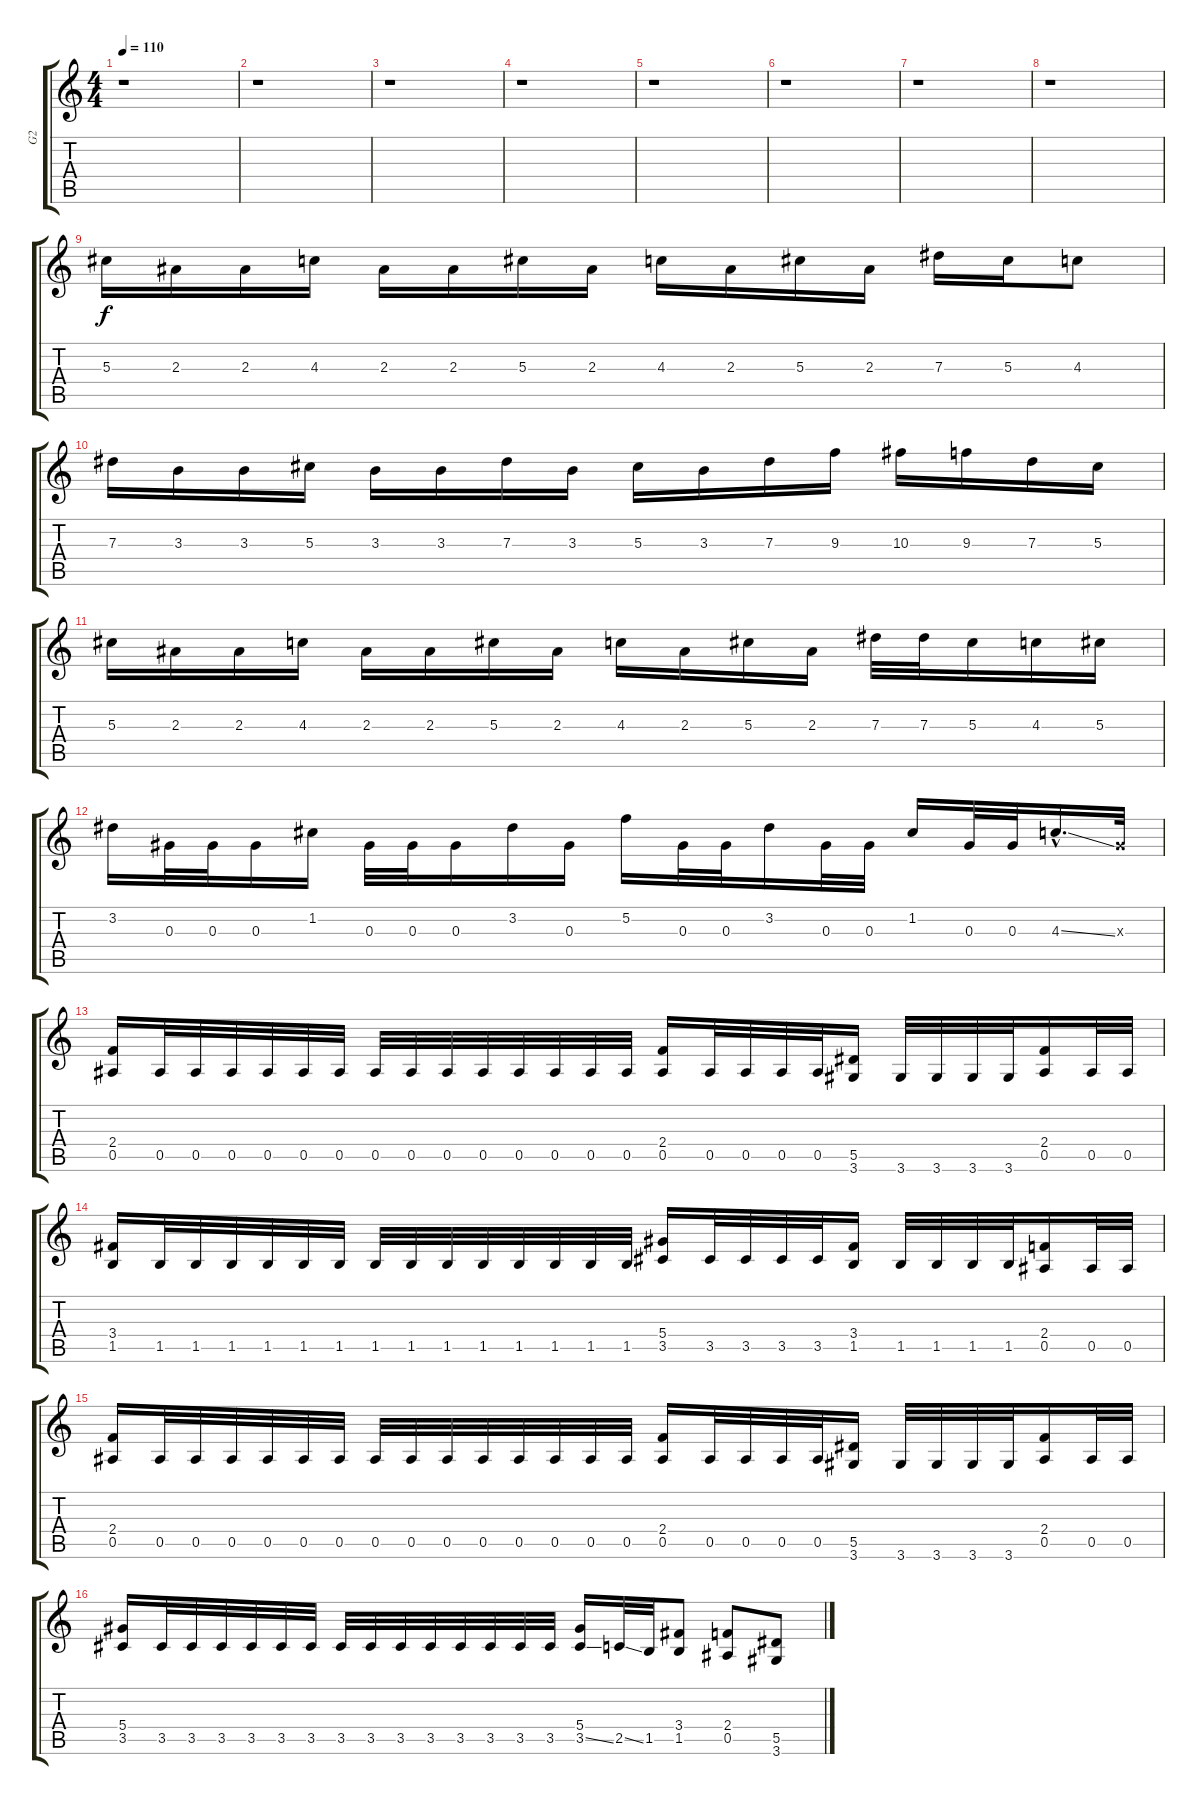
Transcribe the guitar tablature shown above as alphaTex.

\track ("G2" "G2") {instrument distortionguitar}
\staff {score tabs}
\tuning (F4 C4 Ab3 Eb3 Bb2 F2) {hide}
\ts (4 4)
\tempo 110
\clef g2
\ks c
r.1{dy f} |
r.1 |
r.1 |
r.1 |
r.1 |
r.1 |
r.1 |
r.1 |
5.3.16{volume 11 balance 16} 2.3.16 2.3.16 4.3.16 2.3.16 2.3.16 5.3.16 2.3.16 4.3.16 2.3.16 5.3.16 2.3.16 7.3.16 5.3.16 4.3.8 |
7.3.16 3.3.16 3.3.16 5.3.16 3.3.16 3.3.16 7.3.16 3.3.16 5.3.16 3.3.16 7.3.16 9.3.16 10.3.16 9.3.16 7.3.16 5.3.16 |
5.3.16 2.3.16 2.3.16 4.3.16 2.3.16 2.3.16 5.3.16 2.3.16 4.3.16 2.3.16 5.3.16 2.3.16 7.3.32 7.3.32 5.3.16 4.3.16 5.3.16 |
3.2.16 0.3.32 0.3.32 0.3.16 1.2.16 0.3.32 0.3.32 0.3.16 3.2.16 0.3.16 5.2.16 0.3.32 0.3.32 3.2.16 0.3.32 0.3.32 1.2.16 0.3.32 0.3.32 4.3{ss hac}.16{d} 0.3{x}.32 |
\section ("" "")
(2.4 0.5).16{volume 13 balance 8} 0.5.32 0.5.32 0.5.32 0.5.32 0.5.32 0.5.32 0.5.32 0.5.32 0.5.32 0.5.32 0.5.32 0.5.32 0.5.32 0.5.32 (2.4 0.5).16 0.5.32 0.5.32 0.5.32 0.5.32 (5.5 3.6).16 3.6.32 3.6.32 3.6.32 3.6.32 (2.4 0.5).16 0.5.32 0.5.32 |
(3.4 1.5).16 1.5.32 1.5.32 1.5.32 1.5.32 1.5.32 1.5.32 1.5.32 1.5.32 1.5.32 1.5.32 1.5.32 1.5.32 1.5.32 1.5.32 (5.4 3.5).16 3.5.32 3.5.32 3.5.32 3.5.32 (3.4 1.5).16 1.5.32 1.5.32 1.5.32 1.5.32 (2.4 0.5).16 0.5.32 0.5.32 |
(2.4 0.5).16 0.5.32 0.5.32 0.5.32 0.5.32 0.5.32 0.5.32 0.5.32 0.5.32 0.5.32 0.5.32 0.5.32 0.5.32 0.5.32 0.5.32 (2.4 0.5).16 0.5.32 0.5.32 0.5.32 0.5.32 (5.5 3.6).16 3.6.32 3.6.32 3.6.32 3.6.32 (2.4 0.5).16 0.5.32 0.5.32 |
(5.4 3.5).16 3.5.32 3.5.32 3.5.32 3.5.32 3.5.32 3.5.32 3.5.32 3.5.32 3.5.32 3.5.32 3.5.32 3.5.32 3.5.32 3.5.32 (5.4 3.5{ss}).16 2.5{ss}.32 1.5.32 (3.4 1.5).8 (2.4 0.5).8 (5.5 3.6).8
